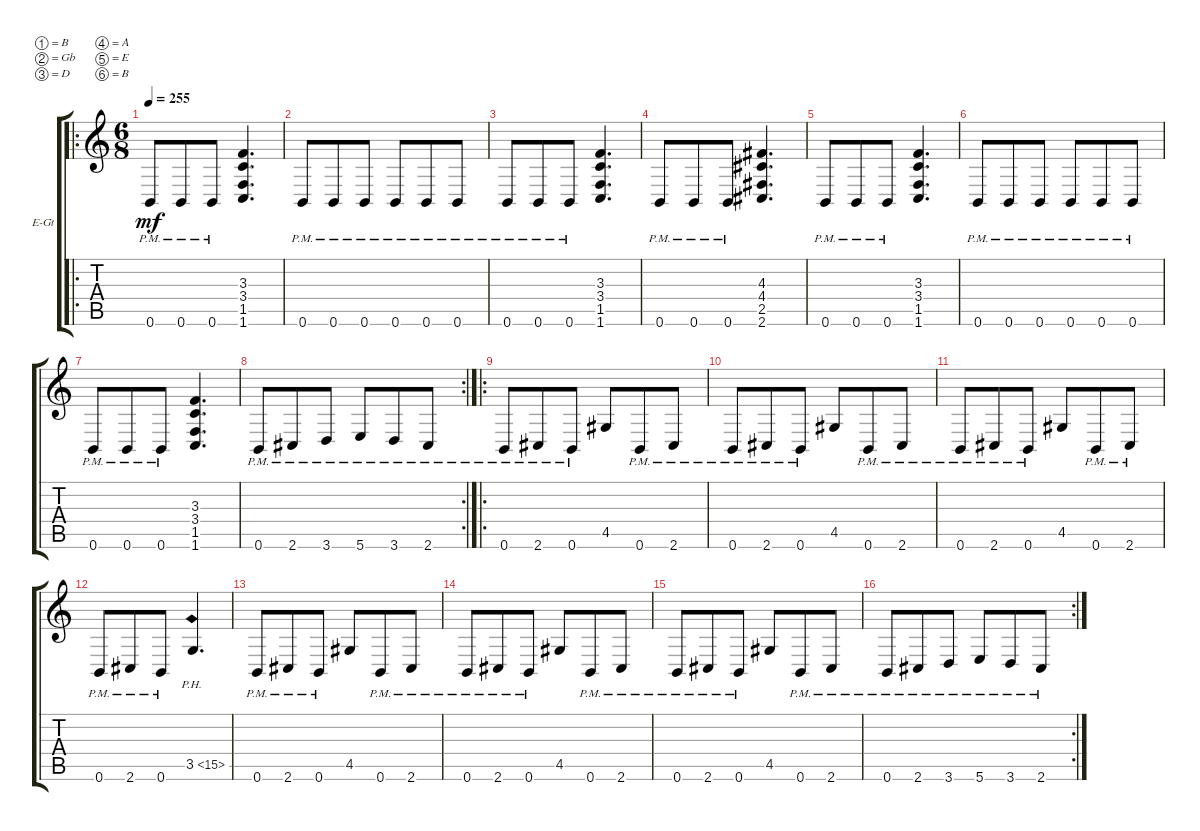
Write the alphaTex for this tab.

\bracketExtendMode groupsimilarinstruments
\firstSystemTrackNameOrientation horizontal
\otherSystemsTrackNameOrientation horizontal
\track ("Electric Guitar 2" "E-Gt") {instrument distortionguitar}
\staff {score tabs}
\tuning (B3 Gb3 D3 A2 E2 B1)
\ro
\ts (6 8)
\tempo 255
\clef g2
\ks c
0.6{pm}.8{dy mf} 0.6{pm}.8 0.6{pm}.8 (1.6 1.5 3.4 3.3).4{d} |
0.6{pm}.8 0.6{pm}.8 0.6{pm}.8 0.6{pm}.8 0.6{pm}.8 0.6{pm}.8 |
0.6{pm}.8 0.6{pm}.8 0.6{pm}.8 (1.6 1.5 3.4 3.3).4{d} |
0.6{pm}.8 0.6{pm}.8 0.6{pm}.8 (2.6 2.5 4.4 4.3).4{d} |
0.6{pm}.8 0.6{pm}.8 0.6{pm}.8 (1.6 1.5 3.4 3.3).4{d} |
0.6{pm}.8 0.6{pm}.8 0.6{pm}.8 0.6{pm}.8 0.6{pm}.8 0.6{pm}.8 |
0.6{pm}.8 0.6{pm}.8 0.6{pm}.8 (1.6 1.5 3.4 3.3).4{d} |
\rc 2
0.6{pm}.8 2.6{pm}.8 3.6{pm}.8 5.6{pm}.8 3.6{pm}.8 2.6{pm}.8 |
\ro
0.6{pm}.8 2.6{pm}.8 0.6{pm}.8 4.5.8 0.6{pm}.8 2.6{pm}.8 |
0.6{pm}.8 2.6{pm}.8 0.6{pm}.8 4.5.8 0.6{pm}.8 2.6{pm}.8 |
0.6{pm}.8 2.6{pm}.8 0.6{pm}.8 4.5.8 0.6{pm}.8 2.6{pm}.8 |
0.6{pm}.8 2.6{pm}.8 0.6{pm}.8 3.5{ph 12}.4{d} |
0.6{pm}.8 2.6{pm}.8 0.6{pm}.8 4.5.8 0.6{pm}.8 2.6{pm}.8 |
0.6{pm}.8 2.6{pm}.8 0.6{pm}.8 4.5.8 0.6{pm}.8 2.6{pm}.8 |
0.6{pm}.8 2.6{pm}.8 0.6{pm}.8 4.5.8 0.6{pm}.8 2.6{pm}.8 |
\rc 2
0.6{pm}.8 2.6{pm}.8 3.6{pm}.8 5.6{pm}.8 3.6{pm}.8 2.6{pm}.8
